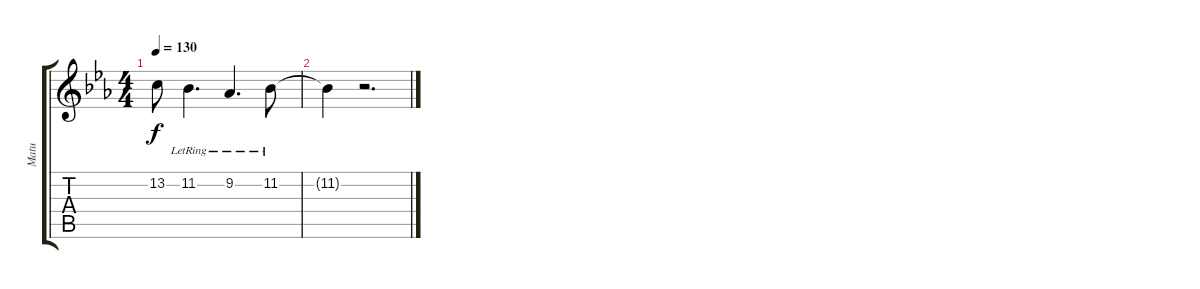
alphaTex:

\track ("Matu " "Matu ") {instrument fx5brightness}
\staff {score tabs}
\tuning (E4 B3 G3 D3 A2 E2) {hide}
\ts (4 4)
\tempo 130
\clef g2
\ks eb
13.2{t}.8{dy f} 11.2{lr}.4{d} 9.2{lr}.4{d} 11.2{lr}.8 |
11.2{t}.4 r.2{d}
